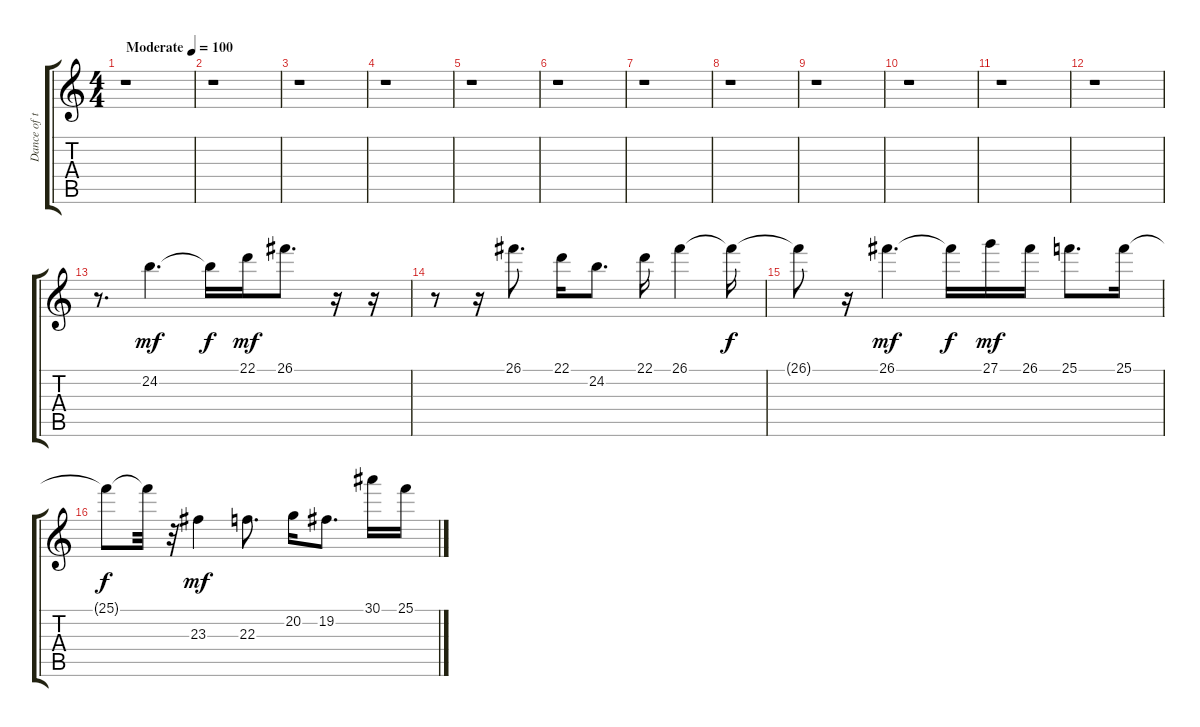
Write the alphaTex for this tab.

\track ("Dance of the knights" "Dance of t") {instrument piccolo}
\staff {score tabs}
\tuning (E4 B3 G3 D3 A2 E2) {hide}
\ts (4 4)
\tempo (100 "Moderate")
\clef g2
\ks c
r.1{dy mf instrument piccolo} |
r.1 |
r.1 |
r.1 |
r.1 |
r.1 |
r.1 |
r.1 |
r.1 |
r.1 |
r.1 |
r.1 |
r.8{d} 24.2.4{d} 24.2{t}.16{dy f} 22.1.16{dy mf} 26.1.8{d} r.16 r.16 |
r.8 r.16 26.1.8{d} 22.1.16 24.2.8{d} 22.1.16 26.1.4 26.1{t}.16{dy f} |
26.1{t}.8 r.16 26.1.4{d dy mf} 26.1{t}.16{dy f} 27.1.16{dy mf} 26.1.16 25.1.8{d} 25.1.16 |
25.1{t}.8{dy f} 25.1{t}.32 r.32 23.3.4{dy mf} 22.3.8{d} 20.2.16 19.2.8{d} 30.1.16 25.1.16
